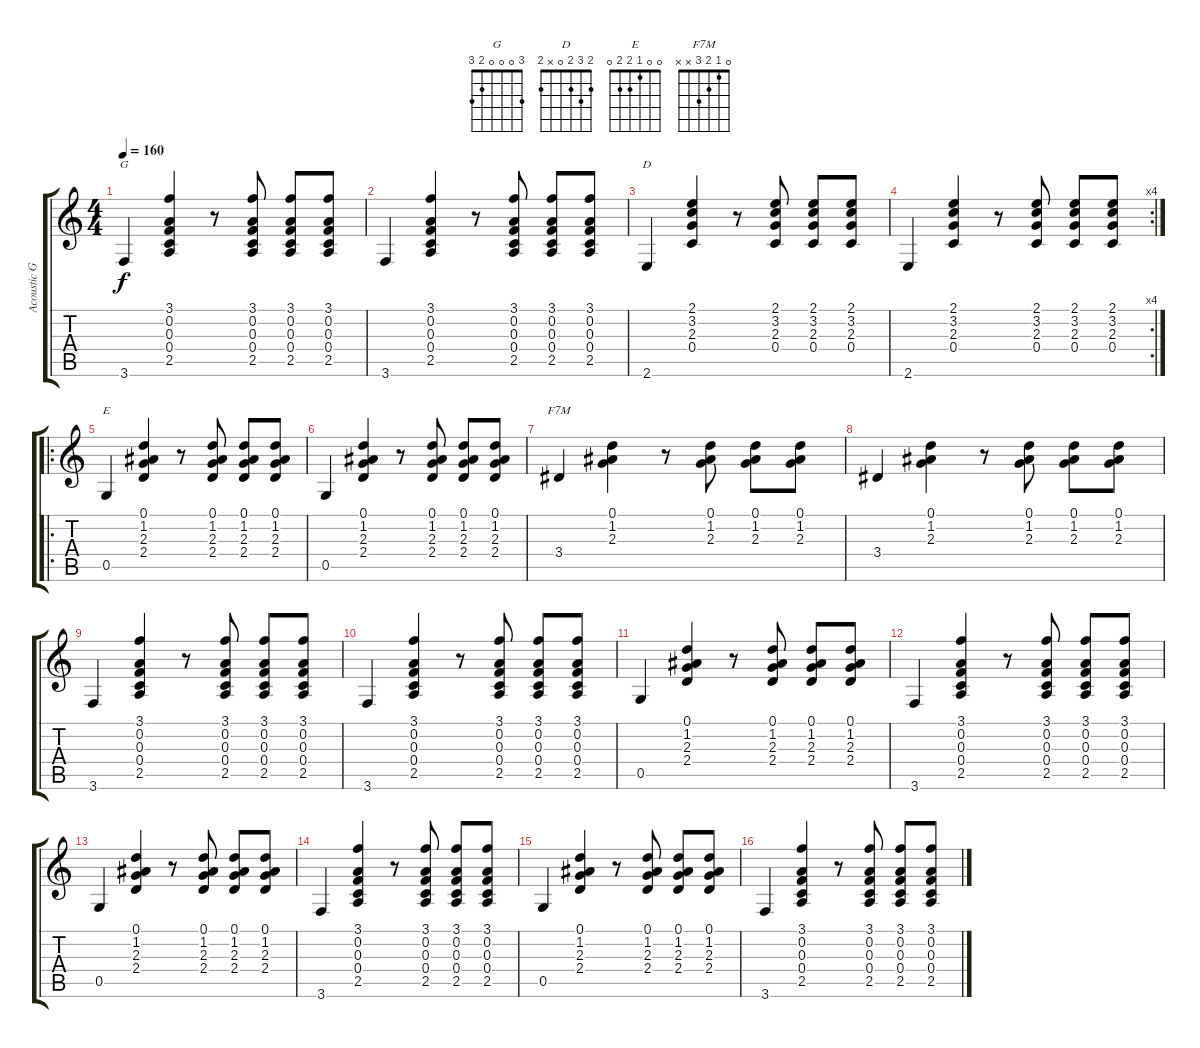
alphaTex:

\track ("Acoustic Guitar" "Acoustic G") {instrument acousticguitarnylon}
\staff {score tabs}
\tuning (D4 A3 F3 C3 G2 D2) {hide}
\chord ("G" 3 0 0 0 2 3)
\chord ("D" 2 3 2 0 x 2)
\chord ("E" 0 0 1 2 2 0)
\chord ("F7M" 0 1 2 3 x x)
\ts (4 4)
\tempo 160
\clef g2
\ks c
3.6.4{ch "G" dy f} (3.1 0.2 0.3 0.4 2.5).4 r.8 (3.1 0.2 0.3 0.4 2.5).8 (3.1 0.2 0.3 0.4 2.5).8 (3.1 0.2 0.3 0.4 2.5).8 |
3.6.4 (3.1 0.2 0.3 0.4 2.5).4 r.8 (3.1 0.2 0.3 0.4 2.5).8 (3.1 0.2 0.3 0.4 2.5).8 (3.1 0.2 0.3 0.4 2.5).8 |
2.6.4{ch "D"} (2.1 3.2 2.3 0.4).4 r.8 (2.1 3.2 2.3 0.4).8 (2.1 3.2 2.3 0.4).8 (2.1 3.2 2.3 0.4).8 |
\rc 4
2.6.4 (2.1 3.2 2.3 0.4).4 r.8 (2.1 3.2 2.3 0.4).8 (2.1 3.2 2.3 0.4).8 (2.1 3.2 2.3 0.4).8 |
\ro
0.5.4{ch "E"} (0.1 1.2 2.3 2.4).4 r.8 (0.1 1.2 2.3 2.4).8 (0.1 1.2 2.3 2.4).8 (0.1 1.2 2.3 2.4).8 |
0.5.4 (0.1 1.2 2.3 2.4).4 r.8 (0.1 1.2 2.3 2.4).8 (0.1 1.2 2.3 2.4).8 (0.1 1.2 2.3 2.4).8 |
3.4.4{ch "F7M"} (0.1 1.2 2.3).4 r.8 (0.1 1.2 2.3).8 (0.1 1.2 2.3).8 (0.1 1.2 2.3).8 |
3.4.4 (0.1 1.2 2.3).4 r.8 (0.1 1.2 2.3).8 (0.1 1.2 2.3).8 (0.1 1.2 2.3).8 |
3.6.4 (3.1 0.2 0.3 0.4 2.5).4 r.8 (3.1 0.2 0.3 0.4 2.5).8 (3.1 0.2 0.3 0.4 2.5).8 (3.1 0.2 0.3 0.4 2.5).8 |
3.6.4 (3.1 0.2 0.3 0.4 2.5).4 r.8 (3.1 0.2 0.3 0.4 2.5).8 (3.1 0.2 0.3 0.4 2.5).8 (3.1 0.2 0.3 0.4 2.5).8 |
0.5.4 (0.1 1.2 2.3 2.4).4 r.8 (0.1 1.2 2.3 2.4).8 (0.1 1.2 2.3 2.4).8 (0.1 1.2 2.3 2.4).8 |
3.6.4 (3.1 0.2 0.3 0.4 2.5).4 r.8 (3.1 0.2 0.3 0.4 2.5).8 (3.1 0.2 0.3 0.4 2.5).8 (3.1 0.2 0.3 0.4 2.5).8 |
0.5.4 (0.1 1.2 2.3 2.4).4 r.8 (0.1 1.2 2.3 2.4).8 (0.1 1.2 2.3 2.4).8 (0.1 1.2 2.3 2.4).8 |
3.6.4 (3.1 0.2 0.3 0.4 2.5).4 r.8 (3.1 0.2 0.3 0.4 2.5).8 (3.1 0.2 0.3 0.4 2.5).8 (3.1 0.2 0.3 0.4 2.5).8 |
0.5.4 (0.1 1.2 2.3 2.4).4 r.8 (0.1 1.2 2.3 2.4).8 (0.1 1.2 2.3 2.4).8 (0.1 1.2 2.3 2.4).8 |
3.6.4 (3.1 0.2 0.3 0.4 2.5).4 r.8 (3.1 0.2 0.3 0.4 2.5).8 (3.1 0.2 0.3 0.4 2.5).8 (3.1 0.2 0.3 0.4 2.5).8
